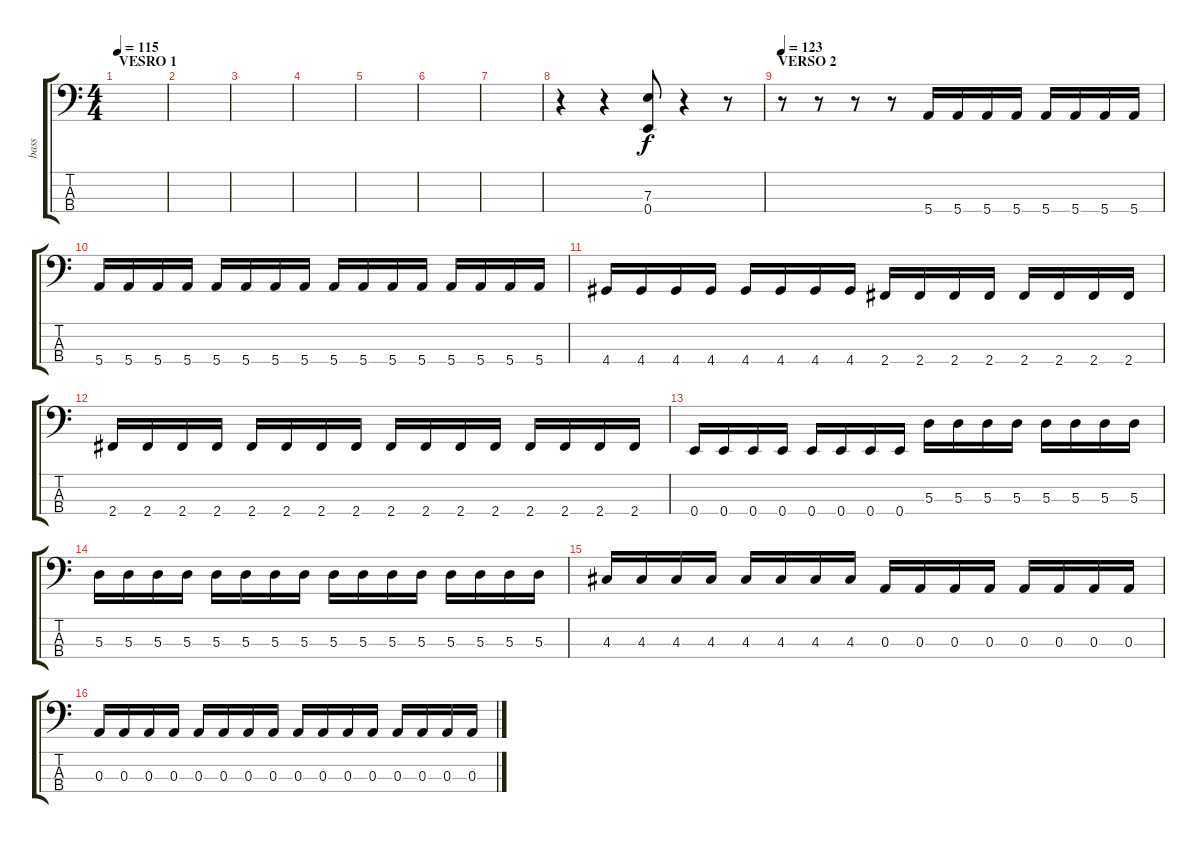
\track ("bass" "bass") {instrument electricbassfinger}
\staff {score tabs}
\tuning (G2 D2 A1 E1) {hide}
\ts (4 4)
\section ("" "VESRO 1")
\tempo 115
\clef f4
\ks c
|
|
|
|
|
|
|
r.4 r.4 (7.3 0.4).8 r.4 r.8 |
\section ("" "VERSO 2")
\tempo 123
r.8 r.8 r.8 r.8 5.4.16 5.4.16 5.4.16 5.4.16 5.4.16 5.4.16 5.4.16 5.4.16 |
5.4.16 5.4.16 5.4.16 5.4.16 5.4.16 5.4.16 5.4.16 5.4.16 5.4.16 5.4.16 5.4.16 5.4.16 5.4.16 5.4.16 5.4.16 5.4.16 |
4.4.16 4.4.16 4.4.16 4.4.16 4.4.16 4.4.16 4.4.16 4.4.16 2.4.16 2.4.16 2.4.16 2.4.16 2.4.16 2.4.16 2.4.16 2.4.16 |
2.4.16 2.4.16 2.4.16 2.4.16 2.4.16 2.4.16 2.4.16 2.4.16 2.4.16 2.4.16 2.4.16 2.4.16 2.4.16 2.4.16 2.4.16 2.4.16 |
0.4.16 0.4.16 0.4.16 0.4.16 0.4.16 0.4.16 0.4.16 0.4.16 5.3.16 5.3.16 5.3.16 5.3.16 5.3.16 5.3.16 5.3.16 5.3.16 |
5.3.16 5.3.16 5.3.16 5.3.16 5.3.16 5.3.16 5.3.16 5.3.16 5.3.16 5.3.16 5.3.16 5.3.16 5.3.16 5.3.16 5.3.16 5.3.16 |
4.3.16 4.3.16 4.3.16 4.3.16 4.3.16 4.3.16 4.3.16 4.3.16 0.3.16 0.3.16 0.3.16 0.3.16 0.3.16 0.3.16 0.3.16 0.3.16 |
0.3.16 0.3.16 0.3.16 0.3.16 0.3.16 0.3.16 0.3.16 0.3.16 0.3.16 0.3.16 0.3.16 0.3.16 0.3.16 0.3.16 0.3.16 0.3.16
